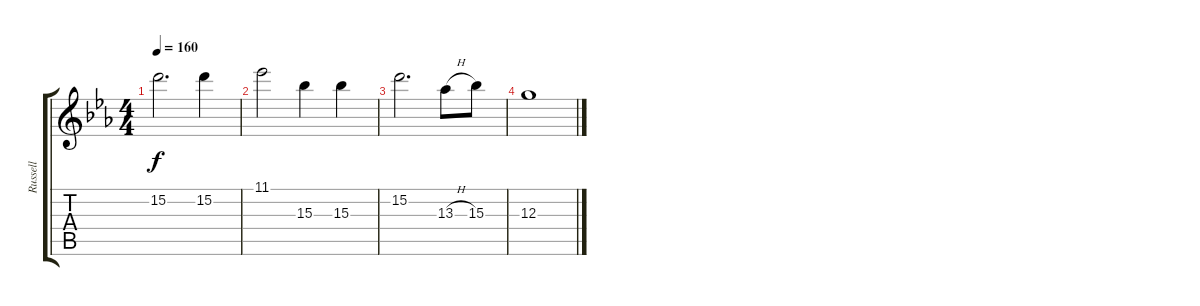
\track ("Russell" "Russell") {instrument electricguitarclean}
\staff {score tabs}
\tuning (E4 B3 G3 D3 A2 E2) {hide}
\ts (4 4)
\tempo 160
\clef g2
\ks cminor
15.2.2{d dy f} 15.2.4 |
11.1.2 15.3.4 15.3.4 |
15.2.2{d} 13.3{h}.8 15.3.8 |
12.3.1
